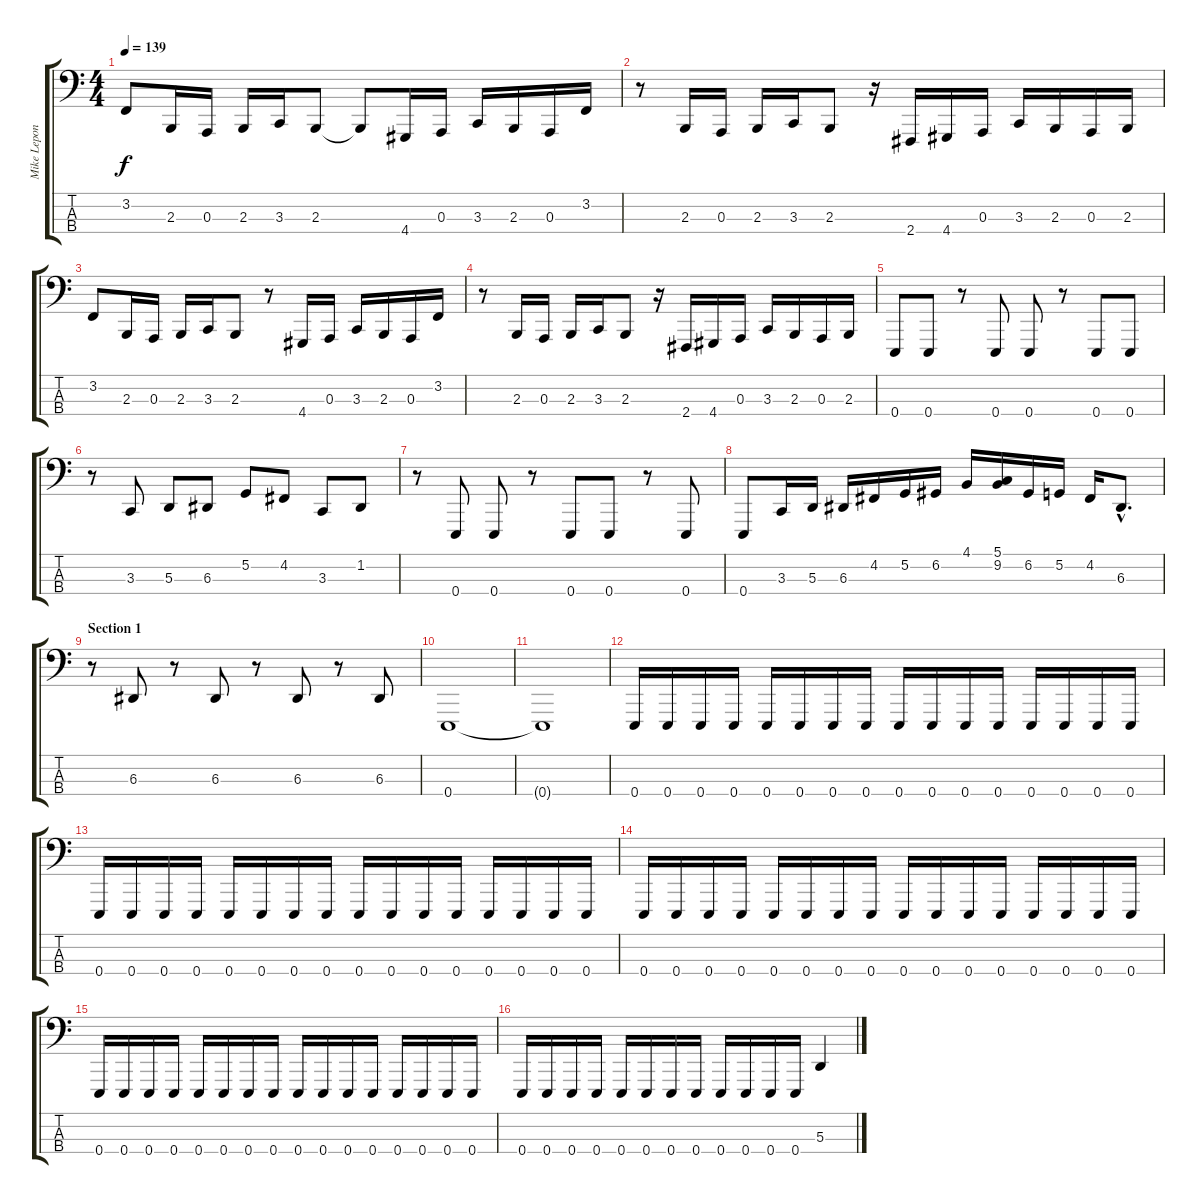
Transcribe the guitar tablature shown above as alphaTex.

\track ("Mike Lepond" "Mike Lepon") {instrument electricbassfinger}
\staff {score tabs}
\tuning (G1 D1 A0 E0) {hide}
\ts (4 4)
\tempo 139
\clef f4
\ks c
3.2.8{dy f} 2.3.16 0.3.16 2.3.16 3.3.16 2.3.8 2.3{t}.8 4.4.16 0.3.16 3.3.16 2.3.16 0.3.16 3.2.16 |
r.8 2.3.16 0.3.16 2.3.16 3.3.16 2.3.8 r.16 2.4.16 4.4.16 0.3.16 3.3.16 2.3.16 0.3.16 2.3.16 |
3.2.8 2.3.16 0.3.16 2.3.16 3.3.16 2.3.8 r.8 4.4.16 0.3.16 3.3.16 2.3.16 0.3.16 3.2.16 |
r.8 2.3.16 0.3.16 2.3.16 3.3.16 2.3.8 r.16 2.4.16 4.4.16 0.3.16 3.3.16 2.3.16 0.3.16 2.3.16 |
0.4.8 0.4.8 r.8 0.4.8 0.4.8 r.8 0.4.8 0.4.8 |
r.8 3.3.8 5.3.8 6.3.8 5.2.8 4.2.8 3.3.8 1.2.8 |
r.8 0.4.8 0.4.8 r.8 0.4.8 0.4.8 r.8 0.4.8 |
0.4.8 3.3.16 5.3.16 6.3.16 4.2.16 5.2.16 6.2.16 4.1.16 (5.1 9.2).16 6.2.16 5.2.16 4.2.16 6.3{hac}.8{d} |
\section ("" "Section 1")
r.8 6.3.8 r.8 6.3.8 r.8 6.3.8 r.8 6.3.8 |
0.4.1 |
0.4{t}.1 |
0.4.16 0.4.16 0.4.16 0.4.16 0.4.16 0.4.16 0.4.16 0.4.16 0.4.16 0.4.16 0.4.16 0.4.16 0.4.16 0.4.16 0.4.16 0.4.16 |
0.4.16 0.4.16 0.4.16 0.4.16 0.4.16 0.4.16 0.4.16 0.4.16 0.4.16 0.4.16 0.4.16 0.4.16 0.4.16 0.4.16 0.4.16 0.4.16 |
0.4.16 0.4.16 0.4.16 0.4.16 0.4.16 0.4.16 0.4.16 0.4.16 0.4.16 0.4.16 0.4.16 0.4.16 0.4.16 0.4.16 0.4.16 0.4.16 |
0.4.16 0.4.16 0.4.16 0.4.16 0.4.16 0.4.16 0.4.16 0.4.16 0.4.16 0.4.16 0.4.16 0.4.16 0.4.16 0.4.16 0.4.16 0.4.16 |
0.4.16 0.4.16 0.4.16 0.4.16 0.4.16 0.4.16 0.4.16 0.4.16 0.4.16 0.4.16 0.4.16 0.4.16 5.3.4
